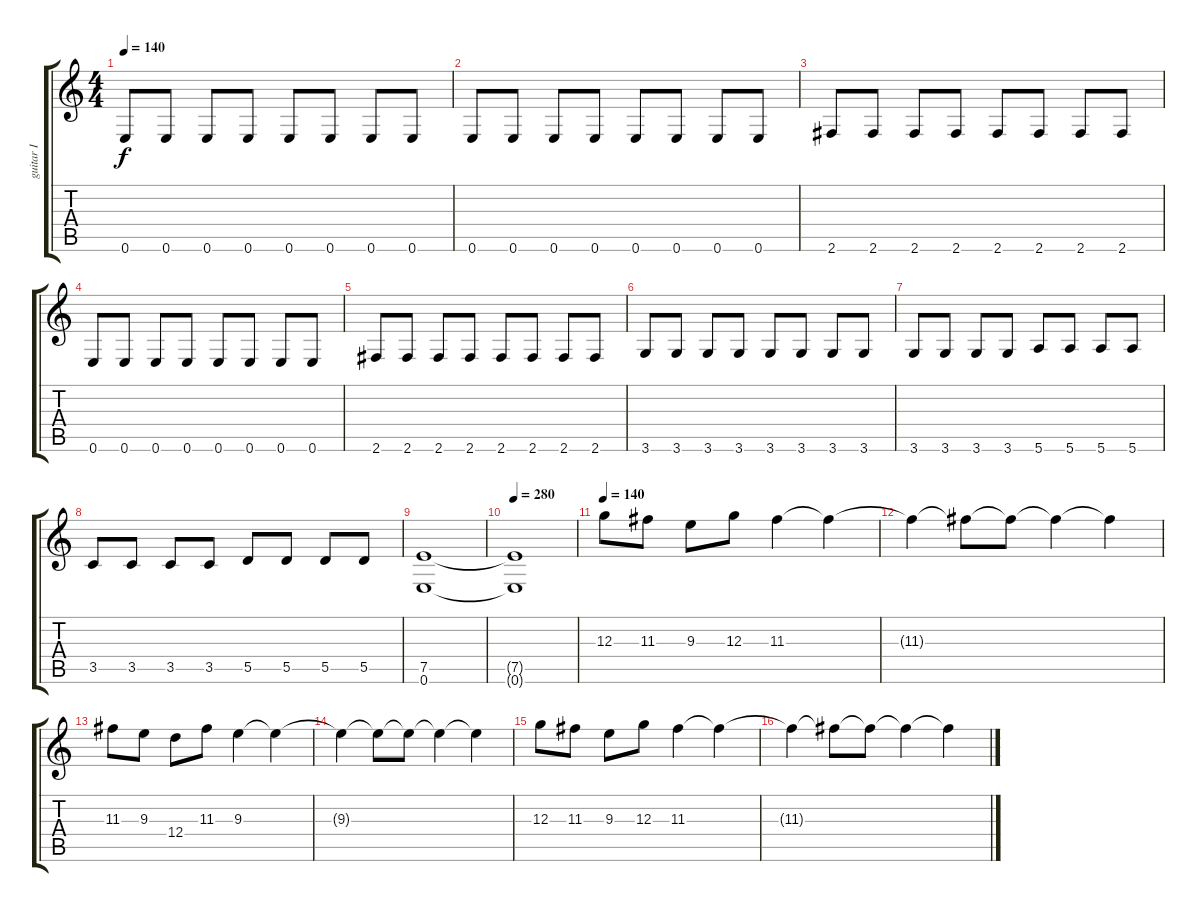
\track ("guitar I" "guitar I") {instrument distortionguitar}
\staff {score tabs}
\tuning (E4 B3 G3 D3 A2 E2) {hide}
\ts (4 4)
\tempo 140
\clef g2
\ks c
0.6.8{dy f} 0.6.8 0.6.8 0.6.8 0.6.8 0.6.8 0.6.8 0.6.8 |
0.6.8 0.6.8 0.6.8 0.6.8 0.6.8 0.6.8 0.6.8 0.6.8 |
2.6.8 2.6.8 2.6.8 2.6.8 2.6.8 2.6.8 2.6.8 2.6.8 |
0.6.8 0.6.8 0.6.8 0.6.8 0.6.8 0.6.8 0.6.8 0.6.8 |
2.6.8 2.6.8 2.6.8 2.6.8 2.6.8 2.6.8 2.6.8 2.6.8 |
3.6.8 3.6.8 3.6.8 3.6.8 3.6.8 3.6.8 3.6.8 3.6.8 |
3.6.8 3.6.8 3.6.8 3.6.8 5.6.8 5.6.8 5.6.8 5.6.8 |
3.5.8 3.5.8 3.5.8 3.5.8 5.5.8 5.5.8 5.5.8 5.5.8 |
(7.5 0.6).1 |
\tempo 280
(7.5{t} 0.6{t}).1 |
\tempo 140
12.3.8 11.3.8 9.3.8 12.3.8 11.3.4 11.3{t}.4 |
11.3{t}.4 11.3{t}.8 11.3{t}.8 11.3{t}.4 11.3{t}.4 |
11.3.8 9.3.8 12.4.8 11.3.8 9.3.4 9.3{t}.4 |
9.3{t}.4 9.3{t}.8 9.3{t}.8 9.3{t}.4 9.3{t}.4 |
12.3.8 11.3.8 9.3.8 12.3.8 11.3.4 11.3{t}.4 |
11.3{t}.4 11.3{t}.8 11.3{t}.8 11.3{t}.4 11.3{t}.4
